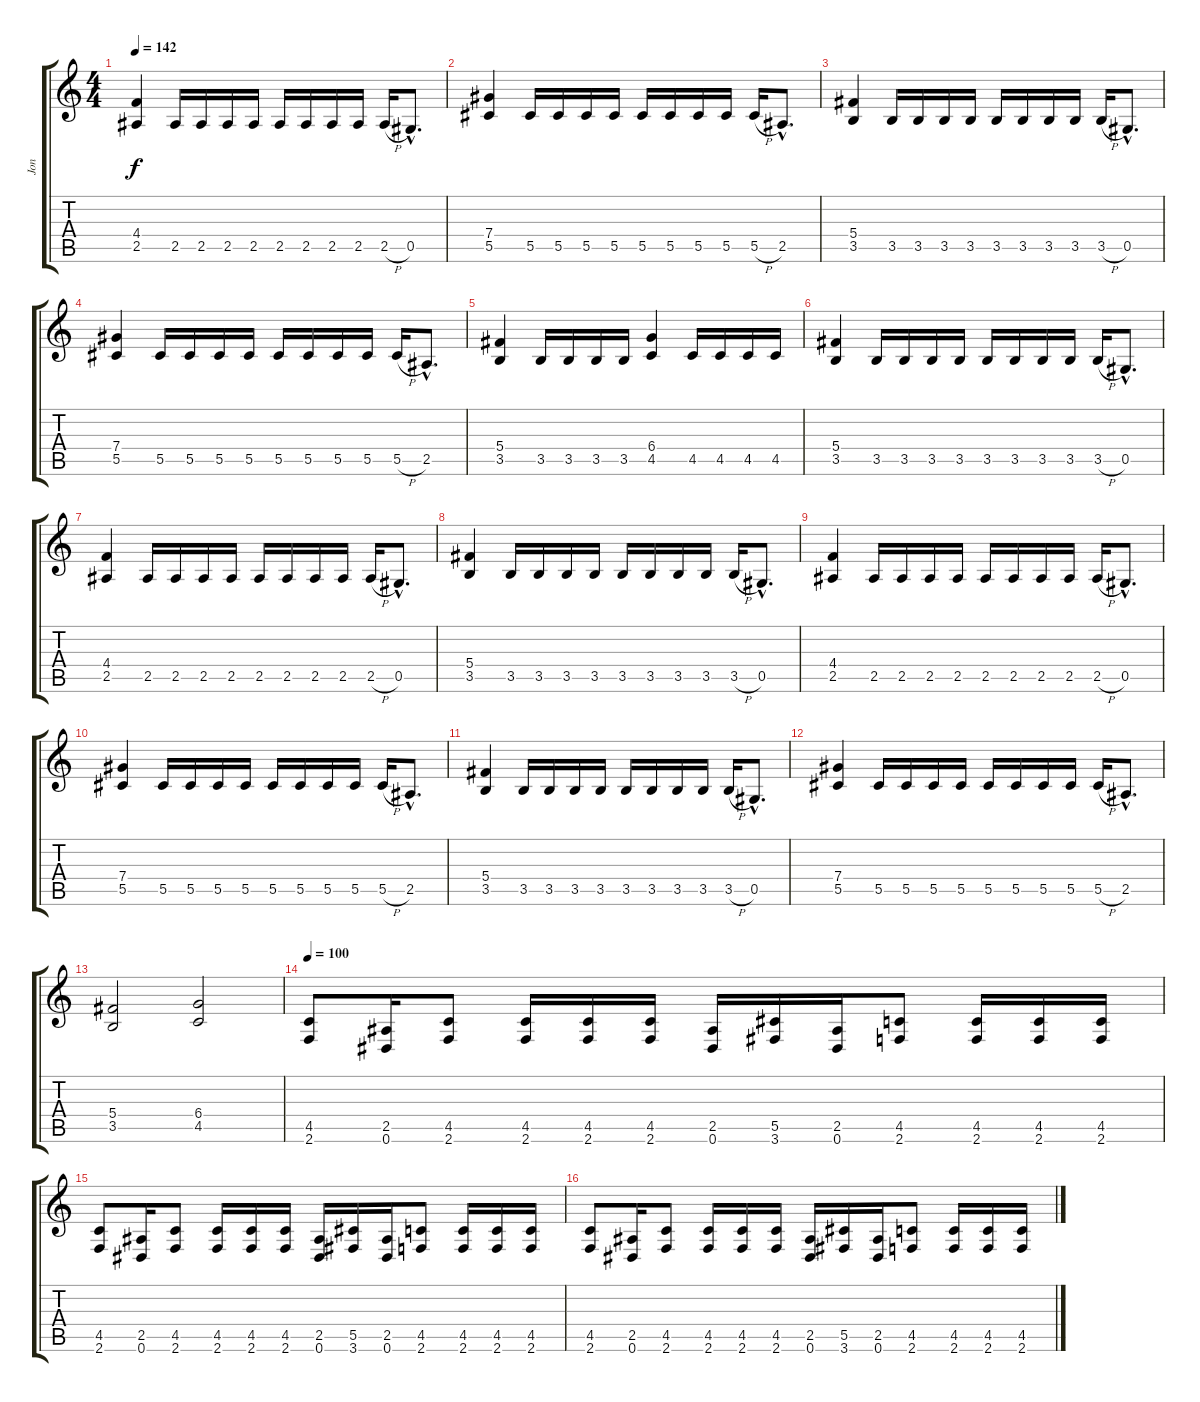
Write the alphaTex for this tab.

\track ("Jon" "Jon") {instrument distortionguitar}
\staff {score tabs}
\tuning (Eb4 Bb3 Gb3 Db3 Ab2 Eb2) {hide}
\ts (4 4)
\tempo 142
\clef g2
\ks c
(4.4 2.5).4{dy f} 2.5.16 2.5.16 2.5.16 2.5.16 2.5.16 2.5.16 2.5.16 2.5.16 2.5{h}.16 0.5{hac}.8{d} |
(7.4 5.5).4 5.5.16 5.5.16 5.5.16 5.5.16 5.5.16 5.5.16 5.5.16 5.5.16 5.5{h}.16 2.5{hac}.8{d} |
(5.4 3.5).4 3.5.16 3.5.16 3.5.16 3.5.16 3.5.16 3.5.16 3.5.16 3.5.16 3.5{h}.16 0.5{hac}.8{d} |
(7.4 5.5).4 5.5.16 5.5.16 5.5.16 5.5.16 5.5.16 5.5.16 5.5.16 5.5.16 5.5{h}.16 2.5{hac}.8{d} |
(5.4 3.5).4 3.5.16 3.5.16 3.5.16 3.5.16 (6.4 4.5).4 4.5.16 4.5.16 4.5.16 4.5.16 |
(5.4 3.5).4 3.5.16 3.5.16 3.5.16 3.5.16 3.5.16 3.5.16 3.5.16 3.5.16 3.5{h}.16 0.5{hac}.8{d} |
(4.4 2.5).4 2.5.16 2.5.16 2.5.16 2.5.16 2.5.16 2.5.16 2.5.16 2.5.16 2.5{h}.16 0.5{hac}.8{d} |
(5.4 3.5).4 3.5.16 3.5.16 3.5.16 3.5.16 3.5.16 3.5.16 3.5.16 3.5.16 3.5{h}.16 0.5{hac}.8{d} |
(4.4 2.5).4 2.5.16 2.5.16 2.5.16 2.5.16 2.5.16 2.5.16 2.5.16 2.5.16 2.5{h}.16 0.5{hac}.8{d} |
(7.4 5.5).4 5.5.16 5.5.16 5.5.16 5.5.16 5.5.16 5.5.16 5.5.16 5.5.16 5.5{h}.16 2.5{hac}.8{d} |
(5.4 3.5).4 3.5.16 3.5.16 3.5.16 3.5.16 3.5.16 3.5.16 3.5.16 3.5.16 3.5{h}.16 0.5{hac}.8{d} |
(7.4 5.5).4 5.5.16 5.5.16 5.5.16 5.5.16 5.5.16 5.5.16 5.5.16 5.5.16 5.5{h}.16 2.5{hac}.8{d} |
(5.4 3.5).2 (6.4 4.5).2 |
\tempo 100
(4.5 2.6).8 (2.5 0.6).16 (4.5 2.6).8 (4.5 2.6).16 (4.5 2.6).16 (4.5 2.6).16 (2.5 0.6).16 (5.5 3.6).16 (2.5 0.6).16 (4.5 2.6).8 (4.5 2.6).16 (4.5 2.6).16 (4.5 2.6).16 |
(4.5 2.6).8 (2.5 0.6).16 (4.5 2.6).8 (4.5 2.6).16 (4.5 2.6).16 (4.5 2.6).16 (2.5 0.6).16 (5.5 3.6).16 (2.5 0.6).16 (4.5 2.6).8 (4.5 2.6).16 (4.5 2.6).16 (4.5 2.6).16 |
(4.5 2.6).8 (2.5 0.6).16 (4.5 2.6).8 (4.5 2.6).16 (4.5 2.6).16 (4.5 2.6).16 (2.5 0.6).16 (5.5 3.6).16 (2.5 0.6).16 (4.5 2.6).8 (4.5 2.6).16 (4.5 2.6).16 (4.5 2.6).16
